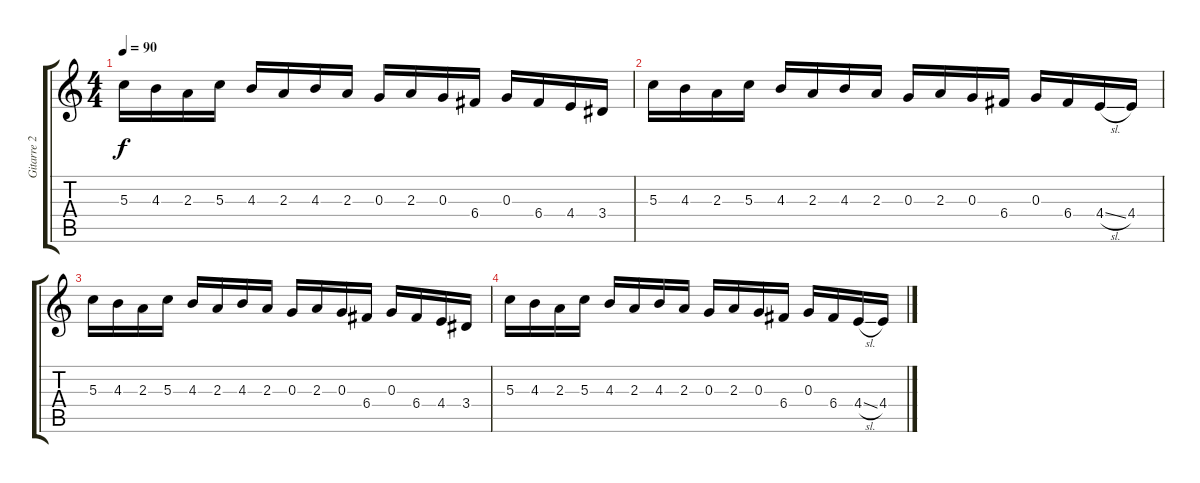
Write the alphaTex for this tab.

\track ("Gitarre 2" "Gitarre 2") {instrument overdrivenguitar}
\staff {score tabs}
\tuning (E4 C4 G3 C3 G2 C2) {hide}
\ts (4 4)
\tempo 90
\clef g2
\ks c
5.3.16{dy f} 4.3.16 2.3.16 5.3.16 4.3.16 2.3.16 4.3.16 2.3.16 0.3.16 2.3.16 0.3.16 6.4.16 0.3.16 6.4.16 4.4.16 3.4.16 |
5.3.16 4.3.16 2.3.16 5.3.16 4.3.16 2.3.16 4.3.16 2.3.16 0.3.16 2.3.16 0.3.16 6.4.16 0.3.16 6.4.16 4.4{sl}.16 4.4.16 |
5.3.16 4.3.16 2.3.16 5.3.16 4.3.16 2.3.16 4.3.16 2.3.16 0.3.16 2.3.16 0.3.16 6.4.16 0.3.16 6.4.16 4.4.16 3.4.16 |
5.3.16 4.3.16 2.3.16 5.3.16 4.3.16 2.3.16 4.3.16 2.3.16 0.3.16 2.3.16 0.3.16 6.4.16 0.3.16 6.4.16 4.4{sl}.16 4.4.16
